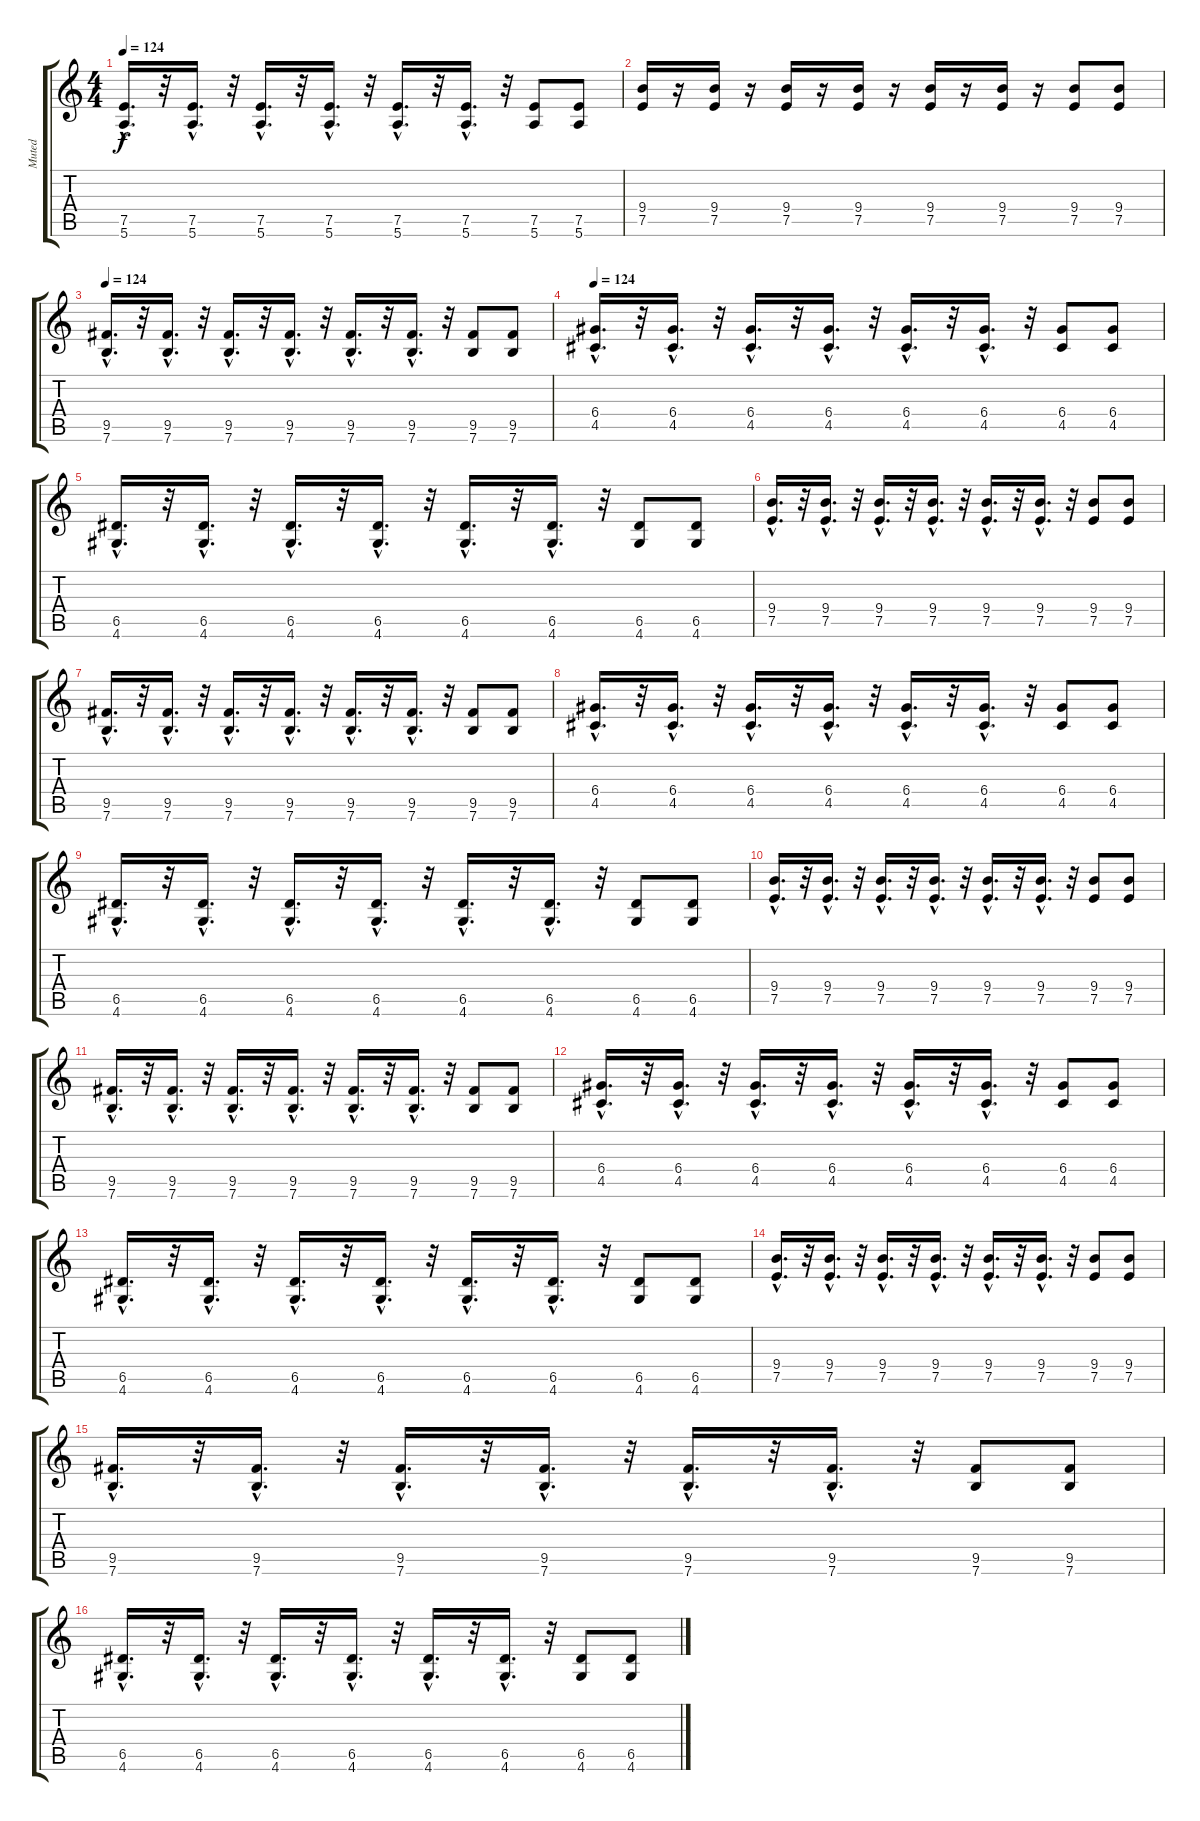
\track ("Muted" "Muted") {instrument electricguitarmuted}
\staff {score tabs}
\tuning (E4 B3 G3 D3 A2 E2) {hide}
\ts (4 4)
\tempo 124
\clef g2
\ks c
(7.5{hac} 5.6{hac}).16{d dy f} r.32 (7.5{hac} 5.6{hac}).16{d} r.32 (7.5{hac} 5.6{hac}).16{d} r.32 (7.5{hac} 5.6{hac}).16{d} r.32 (7.5{hac} 5.6{hac}).16{d} r.32 (7.5{hac} 5.6{hac}).16{d} r.32 (7.5 5.6).8 (7.5 5.6).8 |
(9.4 7.5).16 r.16 (9.4 7.5).16 r.16 (9.4 7.5).16 r.16 (9.4 7.5).16 r.16 (9.4 7.5).16 r.16 (9.4 7.5).16 r.16 (9.4 7.5).8 (9.4 7.5).8 |
\tempo 126
\tempo 124
(9.5{hac} 7.6{hac}).16{d} r.32 (9.5{hac} 7.6{hac}).16{d} r.32 (9.5{hac} 7.6{hac}).16{d} r.32 (9.5{hac} 7.6{hac}).16{d} r.32 (9.5{hac} 7.6{hac}).16{d} r.32 (9.5{hac} 7.6{hac}).16{d} r.32 (9.5 7.6).8 (9.5 7.6).8 |
\tempo 124
(6.4{hac} 4.5{hac}).16{d} r.32 (6.4{hac} 4.5{hac}).16{d} r.32 (6.4{hac} 4.5{hac}).16{d} r.32 (6.4{hac} 4.5{hac}).16{d} r.32 (6.4{hac} 4.5{hac}).16{d} r.32 (6.4{hac} 4.5{hac}).16{d} r.32 (6.4 4.5).8 (6.4 4.5).8 |
(6.5{hac} 4.6{hac}).16{d} r.32 (6.5{hac} 4.6{hac}).16{d} r.32 (6.5{hac} 4.6{hac}).16{d} r.32 (6.5{hac} 4.6{hac}).16{d} r.32 (6.5{hac} 4.6{hac}).16{d} r.32 (6.5{hac} 4.6{hac}).16{d} r.32 (6.5 4.6).8 (6.5 4.6).8 |
(9.4{hac} 7.5{hac}).16{d} r.32 (9.4{hac} 7.5{hac}).16{d} r.32 (9.4{hac} 7.5{hac}).16{d} r.32 (9.4{hac} 7.5{hac}).16{d} r.32 (9.4{hac} 7.5{hac}).16{d} r.32 (9.4{hac} 7.5{hac}).16{d} r.32 (9.4 7.5).8 (9.4 7.5).8 |
(9.5{hac} 7.6{hac}).16{d} r.32 (9.5{hac} 7.6{hac}).16{d} r.32 (9.5{hac} 7.6{hac}).16{d} r.32 (9.5{hac} 7.6{hac}).16{d} r.32 (9.5{hac} 7.6{hac}).16{d} r.32 (9.5{hac} 7.6{hac}).16{d} r.32 (9.5 7.6).8 (9.5 7.6).8 |
(6.4{hac} 4.5{hac}).16{d} r.32 (6.4{hac} 4.5{hac}).16{d} r.32 (6.4{hac} 4.5{hac}).16{d} r.32 (6.4{hac} 4.5{hac}).16{d} r.32 (6.4{hac} 4.5{hac}).16{d} r.32 (6.4{hac} 4.5{hac}).16{d} r.32 (6.4 4.5).8 (6.4 4.5).8 |
(6.5{hac} 4.6{hac}).16{d} r.32 (6.5{hac} 4.6{hac}).16{d} r.32 (6.5{hac} 4.6{hac}).16{d} r.32 (6.5{hac} 4.6{hac}).16{d} r.32 (6.5{hac} 4.6{hac}).16{d} r.32 (6.5{hac} 4.6{hac}).16{d} r.32 (6.5 4.6).8 (6.5 4.6).8 |
(9.4{hac} 7.5{hac}).16{d} r.32 (9.4{hac} 7.5{hac}).16{d} r.32 (9.4{hac} 7.5{hac}).16{d} r.32 (9.4{hac} 7.5{hac}).16{d} r.32 (9.4{hac} 7.5{hac}).16{d} r.32 (9.4{hac} 7.5{hac}).16{d} r.32 (9.4 7.5).8 (9.4 7.5).8 |
(9.5{hac} 7.6{hac}).16{d} r.32 (9.5{hac} 7.6{hac}).16{d} r.32 (9.5{hac} 7.6{hac}).16{d} r.32 (9.5{hac} 7.6{hac}).16{d} r.32 (9.5{hac} 7.6{hac}).16{d} r.32 (9.5{hac} 7.6{hac}).16{d} r.32 (9.5 7.6).8 (9.5 7.6).8 |
(6.4{hac} 4.5{hac}).16{d} r.32 (6.4{hac} 4.5{hac}).16{d} r.32 (6.4{hac} 4.5{hac}).16{d} r.32 (6.4{hac} 4.5{hac}).16{d} r.32 (6.4{hac} 4.5{hac}).16{d} r.32 (6.4{hac} 4.5{hac}).16{d} r.32 (6.4 4.5).8 (6.4 4.5).8 |
(6.5{hac} 4.6{hac}).16{d} r.32 (6.5{hac} 4.6{hac}).16{d} r.32 (6.5{hac} 4.6{hac}).16{d} r.32 (6.5{hac} 4.6{hac}).16{d} r.32 (6.5{hac} 4.6{hac}).16{d} r.32 (6.5{hac} 4.6{hac}).16{d} r.32 (6.5 4.6).8 (6.5 4.6).8 |
(9.4{hac} 7.5{hac}).16{d} r.32 (9.4{hac} 7.5{hac}).16{d} r.32 (9.4{hac} 7.5{hac}).16{d} r.32 (9.4{hac} 7.5{hac}).16{d} r.32 (9.4{hac} 7.5{hac}).16{d} r.32 (9.4{hac} 7.5{hac}).16{d} r.32 (9.4 7.5).8 (9.4 7.5).8 |
(9.5{hac} 7.6{hac}).16{d} r.32 (9.5{hac} 7.6{hac}).16{d} r.32 (9.5{hac} 7.6{hac}).16{d} r.32 (9.5{hac} 7.6{hac}).16{d} r.32 (9.5{hac} 7.6{hac}).16{d} r.32 (9.5{hac} 7.6{hac}).16{d} r.32 (9.5 7.6).8 (9.5 7.6).8 |
(6.5{hac} 4.6{hac}).16{d} r.32 (6.5{hac} 4.6{hac}).16{d} r.32 (6.5{hac} 4.6{hac}).16{d} r.32 (6.5{hac} 4.6{hac}).16{d} r.32 (6.5{hac} 4.6{hac}).16{d} r.32 (6.5{hac} 4.6{hac}).16{d} r.32 (6.5 4.6).8 (6.5 4.6).8
